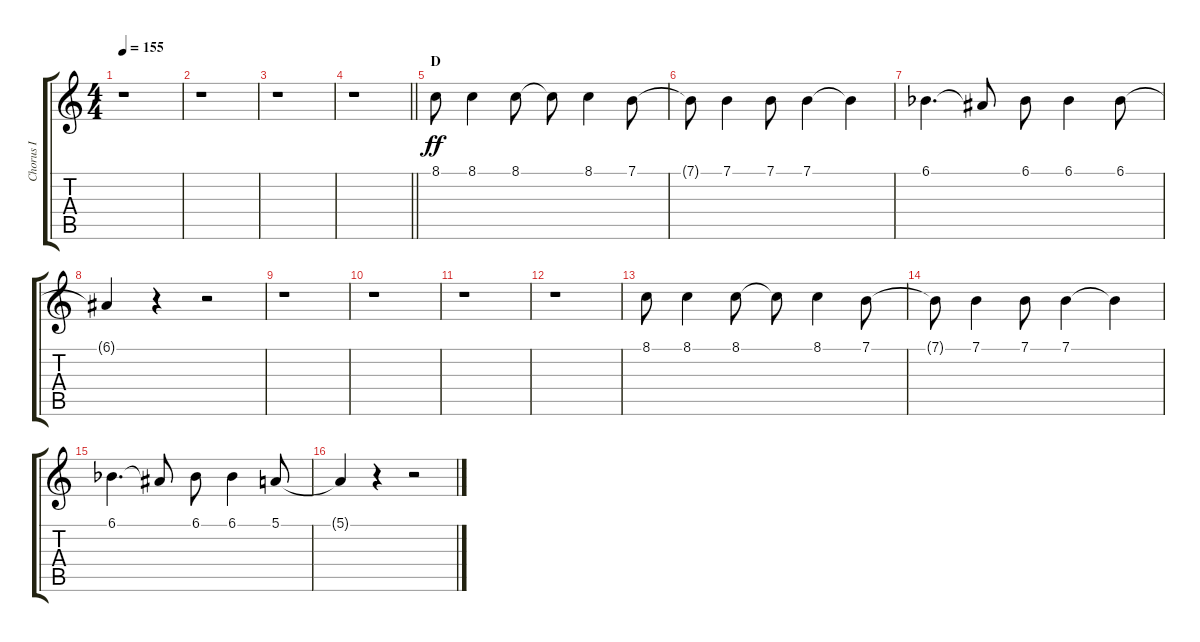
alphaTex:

\track ("Chorus I" "Chorus I") {instrument voiceoohs}
\staff {score tabs}
\tuning (E4 B3 G3 D3 A2 E2) {hide}
\ts (4 4)
\tempo 155
\clef g2
\ks c
r.1{dy ff} |
r.1 |
r.1 |
\barLineRight lightlight
r.1 |
\section ("" "D")
8.1.8 8.1.4 8.1.8 8.1{t}.8 8.1.4 7.1.8 |
7.1{t}.8 7.1.4 7.1.8 7.1.4 7.1{t}.4 |
6.1{acc b}.4{d} 6.1{t}.8 6.1{acc b}.8 6.1{acc b}.4 6.1{acc b}.8 |
6.1{t}.4 r.4 r.2 |
r.1 |
r.1 |
r.1 |
r.1 |
8.1.8 8.1.4 8.1.8 8.1{t}.8 8.1.4 7.1.8 |
7.1{t}.8 7.1.4 7.1.8 7.1.4 7.1{t}.4 |
6.1{acc b}.4{d} 6.1{t}.8 6.1{acc b}.8 6.1{acc b}.4 5.1.8 |
5.1{t}.4 r.4 r.2
